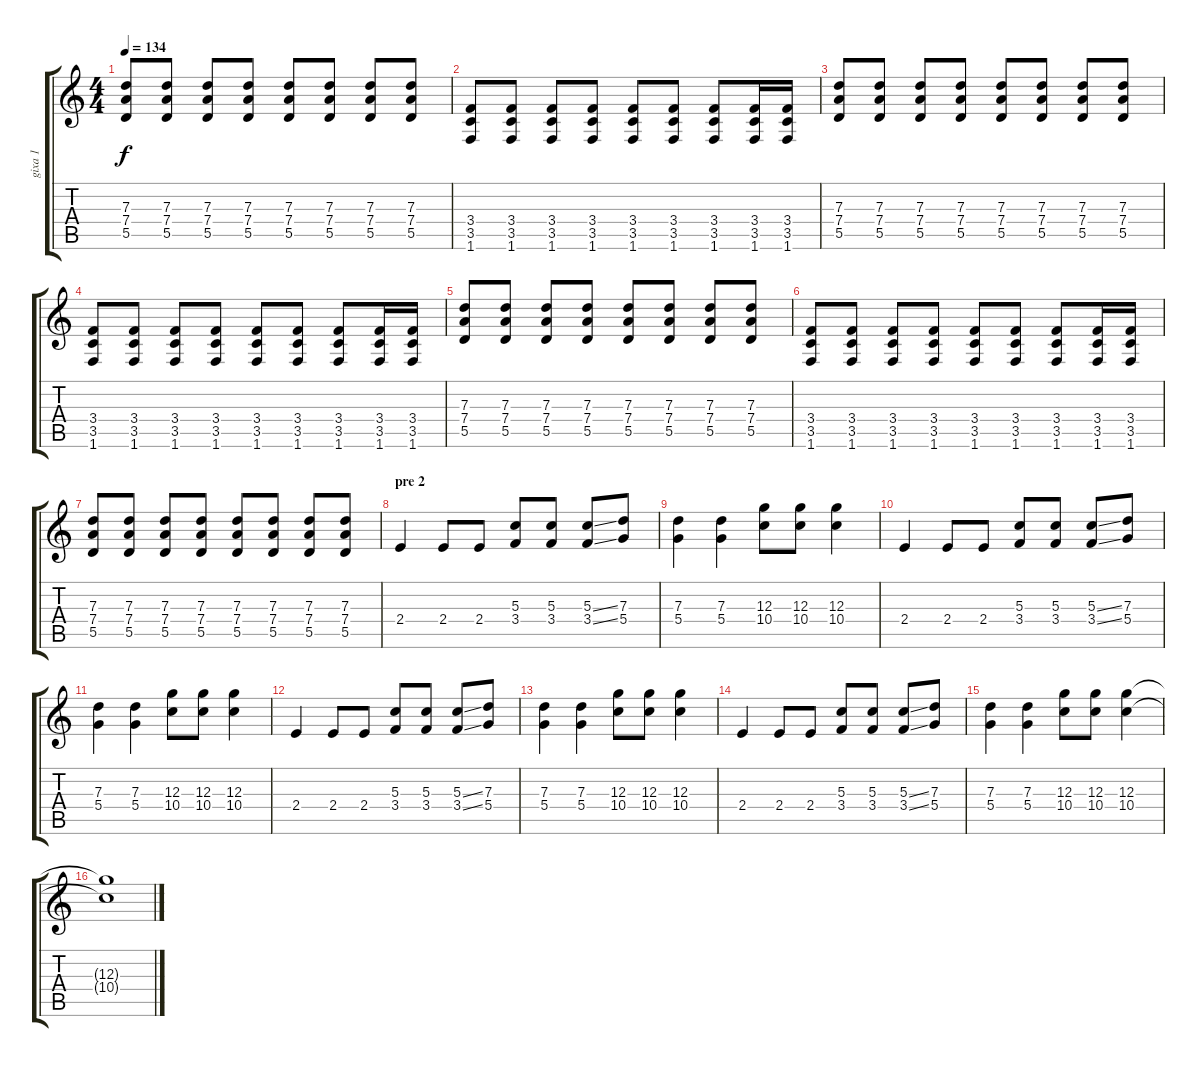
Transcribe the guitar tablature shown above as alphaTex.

\track ("gixa 1" "gixa 1") {instrument electricguitarclean}
\staff {score tabs}
\tuning (E4 B3 G3 D3 A2 E2) {hide}
\ts (4 4)
\tempo 134
\clef g2
\ks c
(7.3 7.4 5.5).8{dy f} (7.3 7.4 5.5).8 (7.3 7.4 5.5).8 (7.3 7.4 5.5).8 (7.3 7.4 5.5).8 (7.3 7.4 5.5).8 (7.3 7.4 5.5).8 (7.3 7.4 5.5).8 |
(3.4 3.5 1.6).8 (3.4 3.5 1.6).8 (3.4 3.5 1.6).8 (3.4 3.5 1.6).8 (3.4 3.5 1.6).8 (3.4 3.5 1.6).8 (3.4 3.5 1.6).8 (3.4 3.5 1.6).16 (3.4 3.5 1.6).16 |
(7.3 7.4 5.5).8 (7.3 7.4 5.5).8 (7.3 7.4 5.5).8 (7.3 7.4 5.5).8 (7.3 7.4 5.5).8 (7.3 7.4 5.5).8 (7.3 7.4 5.5).8 (7.3 7.4 5.5).8 |
(3.4 3.5 1.6).8 (3.4 3.5 1.6).8 (3.4 3.5 1.6).8 (3.4 3.5 1.6).8 (3.4 3.5 1.6).8 (3.4 3.5 1.6).8 (3.4 3.5 1.6).8 (3.4 3.5 1.6).16 (3.4 3.5 1.6).16 |
(7.3 7.4 5.5).8 (7.3 7.4 5.5).8 (7.3 7.4 5.5).8 (7.3 7.4 5.5).8 (7.3 7.4 5.5).8 (7.3 7.4 5.5).8 (7.3 7.4 5.5).8 (7.3 7.4 5.5).8 |
(3.4 3.5 1.6).8 (3.4 3.5 1.6).8 (3.4 3.5 1.6).8 (3.4 3.5 1.6).8 (3.4 3.5 1.6).8 (3.4 3.5 1.6).8 (3.4 3.5 1.6).8 (3.4 3.5 1.6).16 (3.4 3.5 1.6).16 |
(7.3 7.4 5.5).8 (7.3 7.4 5.5).8 (7.3 7.4 5.5).8 (7.3 7.4 5.5).8 (7.3 7.4 5.5).8 (7.3 7.4 5.5).8 (7.3 7.4 5.5).8 (7.3 7.4 5.5).8 |
\section ("" "pre 2")
2.4.4 2.4.8 2.4.8 (5.3 3.4).8 (5.3 3.4).8 (5.3{ss} 3.4{ss}).8 (7.3 5.4).8 |
(7.3 5.4).4 (7.3 5.4).4 (12.3 10.4).8 (12.3 10.4).8 (12.3 10.4).4 |
2.4.4 2.4.8 2.4.8 (5.3 3.4).8 (5.3 3.4).8 (5.3{ss} 3.4{ss}).8 (7.3 5.4).8 |
(7.3 5.4).4 (7.3 5.4).4 (12.3 10.4).8 (12.3 10.4).8 (12.3 10.4).4 |
2.4.4 2.4.8 2.4.8 (5.3 3.4).8 (5.3 3.4).8 (5.3{ss} 3.4{ss}).8 (7.3 5.4).8 |
(7.3 5.4).4 (7.3 5.4).4 (12.3 10.4).8 (12.3 10.4).8 (12.3 10.4).4 |
2.4.4 2.4.8 2.4.8 (5.3 3.4).8 (5.3 3.4).8 (5.3{ss} 3.4{ss}).8 (7.3 5.4).8 |
(7.3 5.4).4 (7.3 5.4).4 (12.3 10.4).8 (12.3 10.4).8 (12.3 10.4).4 |
(12.3{t} 10.4{t}).1
